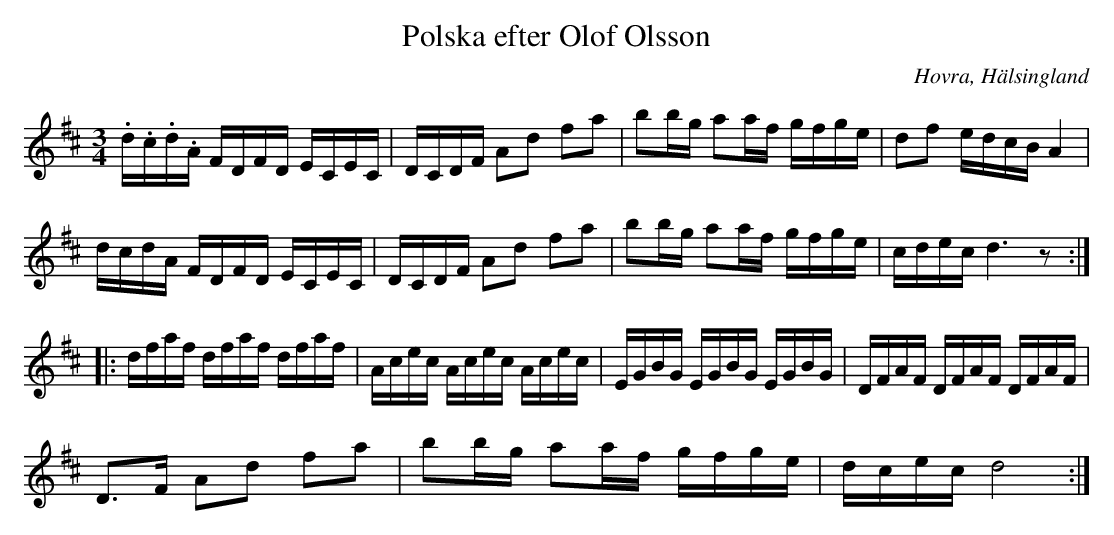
X:1
T: Polska efter Olof Olsson
O: Hovra, Hälsingland
M: 3/4
L: 1/16
K: D
.d.c.d.A FDFD ECEC | DCDF A2d2 f2a2 | b2bg a2af gfge | d2f2 edcB A4 |
dcdA FDFD ECEC | DCDF A2d2 f2a2 | b2bg a2af gfge | cdec d6z2 ::
dfaf dfaf dfaf | Acec Acec Acec | EGBG EGBG EGBG | DFAF DFAF DFAF |
D2>F2 A2d2 f2a2 | b2bg a2af gfge | dcec d8 :|
